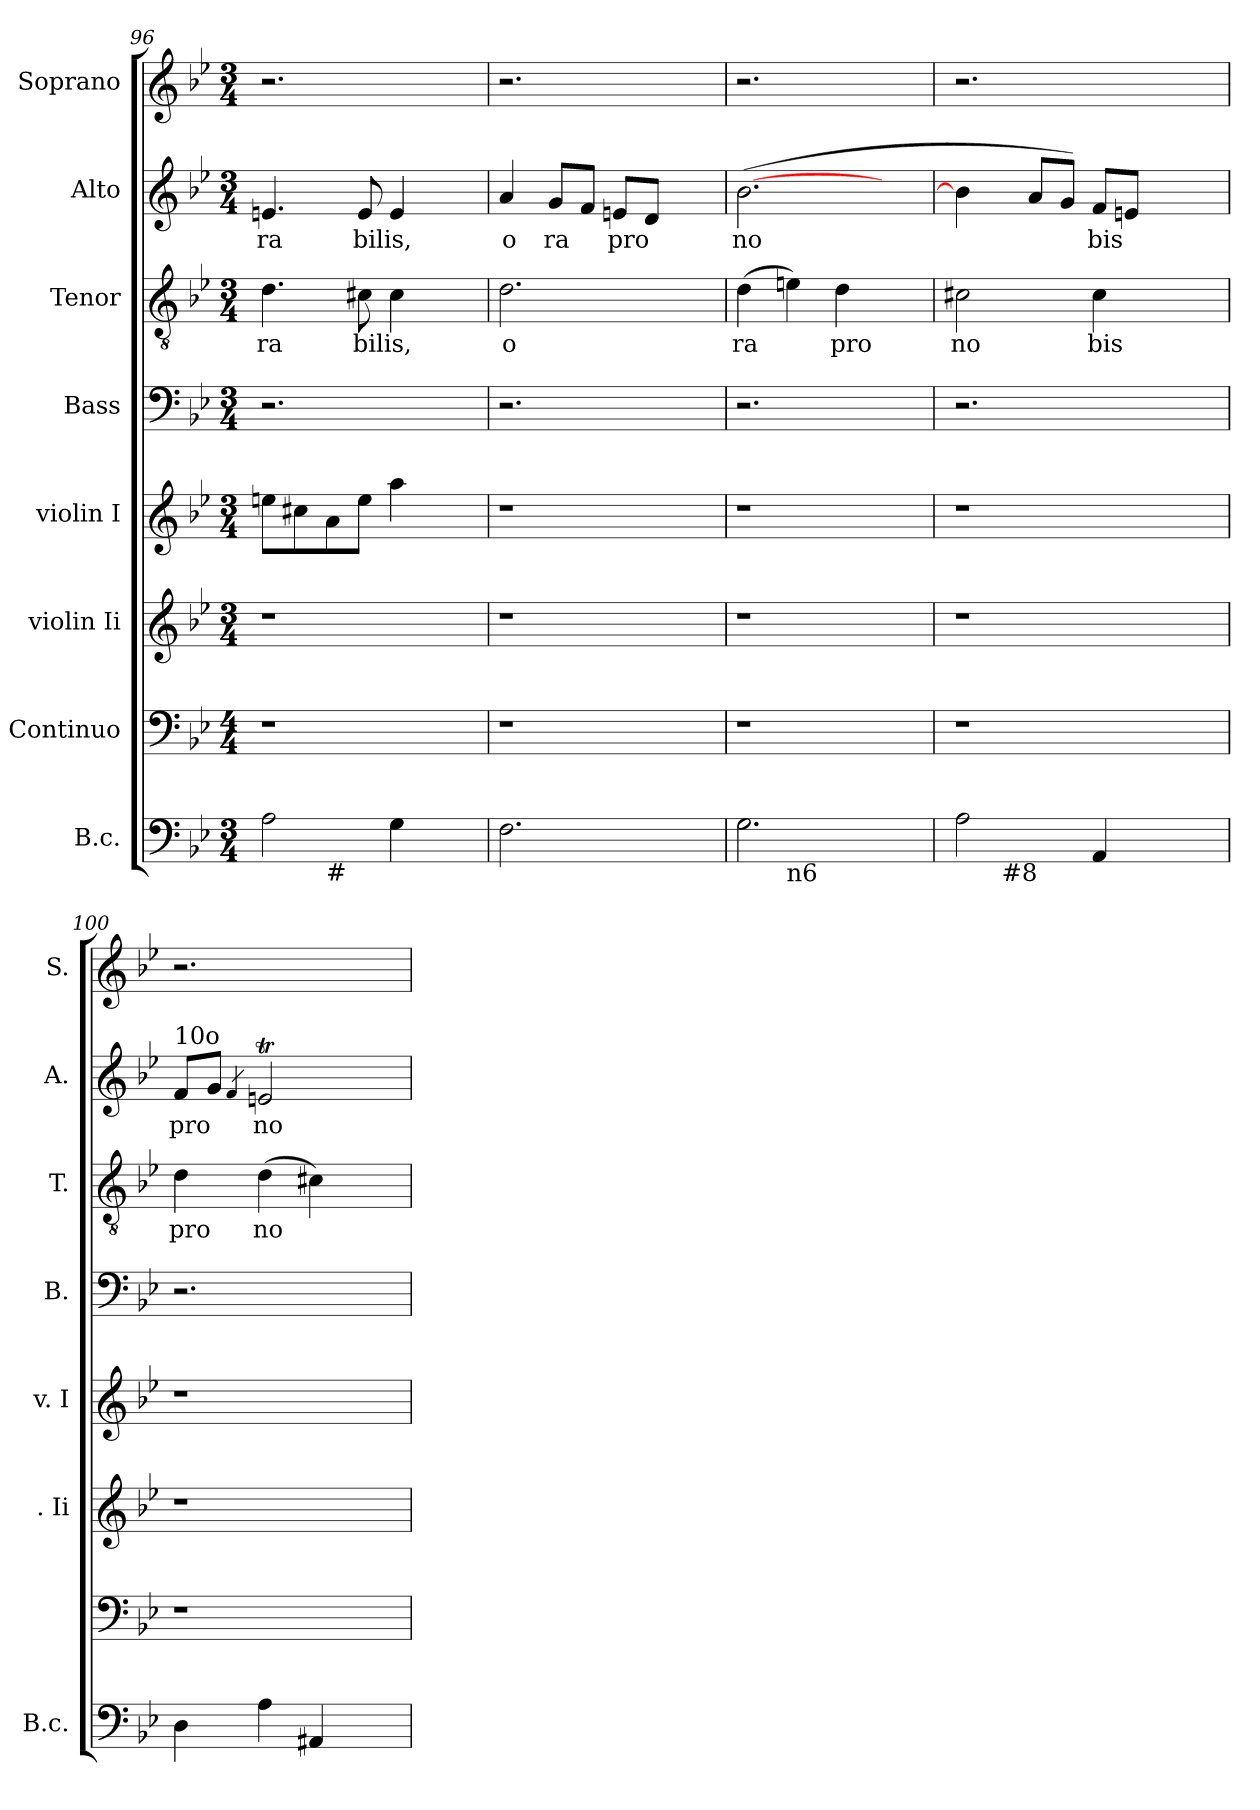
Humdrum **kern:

**kern	**kern	**kern	**kern	**kern	**kern	**text	**kern	**text	**kern
*part8	*part7	*part6	*part5	*part4	*part3	*part3	*part2	*part2	*part1
*staff8	*staff7	*staff6	*staff5	*staff4	*staff3	*staff3	*staff2	*staff2	*staff1
*I"B.c.	*I"Continuo	*I"violin Ii	*I"violin I	*I"Bass	*I"Tenor	*	*I"Alto	*	*I"Soprano
*I'B.c.	*	*I'. Ii	*I'v. I	*I'B.	*I'T.	*	*I'A.	*	*I'S.
*clefF4	*clefF4	*clefG2	*clefG2	*clefF4	*clefGv2	*	*clefG2	*	*clefG2
*k[b-e-]	*k[b-e-]	*k[b-e-]	*k[b-e-]	*k[b-e-]	*k[b-e-]	*	*k[b-e-]	*	*k[b-e-]
*B-:	*B-:	*B-:	*B-:	*B-:	*B-:	*	*B-:	*	*B-:
*M3/4	*M4/4	*M3/4	*M3/4	*M3/4	*M3/4	*	*M3/4	*	*M3/4
=96	=96	=96	=96	=96	=96	=96	=96	=96	=96
!	!	!LO:N:vis=1	!	!	!	!LO:LY:b:cj	!	!LO:LY:b:cj	!
*^	*	*	*	*	*	*	*	*	*
2A<\	4ryy	1r	2.r	8een\L	2.r	4.d\	ra	4.en/	ra	2.r
.	.	.	.	8cc#X\	.	.	.	.	.	.
!	!LO:TX:b:t=#	!	!	!	!	!	!	!	!	!
.	2.ryy	.	.	8a\	.	.	.	.	.	.
!	!	!	!	!	!	!	!LO:LY:b	!	!LO:LY:b	!
.	.	.	.	8ee\J	.	8c#X\	bilis,	8e/	bilis,	.
4G\	.	.	.	4aa\	.	4c#\	.	4e/	.	.
4ryy	.	.	4ryy	4ryy	4ryy	4ryy	.	4ryy	.	4ryy
=97	=97	=97	=97	=97	=97	=97	=97	=97	=97	=97
!	!	!	!LO:N:vis=1	!LO:N:vis=1	!	!	!LO:LY:b:cj	!	!LO:LY:b:cj	!
*v	*v	*	*	*	*	*	*	*	*	*
2.F\	1r	2.r	2.r	2.r	2.d\	o	4a/	o	2.r
!	!	!	!	!	!	!	!	!LO:LY:b:cj	!
.	.	.	.	.	.	.	8g/L	ra	.
.	.	.	.	.	.	.	8f/J	.	.
!	!	!	!	!	!	!	!	!LO:LY:b	!
.	.	.	.	.	.	.	8en/L	pro	.
.	.	.	.	.	.	.	8d/J	.	.
4ryy	.	4ryy	4ryy	4ryy	4ryy	.	4ryy	.	4ryy
=98	=98	=98	=98	=98	=98	=98	=98	=98	=98
!	!	!LO:N:vis=1	!LO:N:vis=1	!	!	!LO:LY:b:cj	!	!LO:LY:b:cj	!
*^	*	*	*	*	*	*	*	*	*
2.G<\	4ryy	1r	2.r	2.r	2.r	(>4d\	ra	(>[>2.b-\	no	2.r
!	!LO:TX:b:t=n6	!	!	!	!	!	!	!	!	!
.	2.ryy	.	.	.	.	4en\)	.	.	.	.
!	!	!	!	!	!	!	!LO:LY:b:cj	!	!	!
.	.	.	.	.	.	4d\	pro	.	.	.
4ryy	.	.	4ryy	4ryy	4ryy	4ryy	.	4ryy	.	4ryy
=99	=99	=99	=99	=99	=99	=99	=99	=99	=99	=99
!	!	!	!LO:N:vis=1	!LO:N:vis=1	!	!	!LO:LY:b:cj	!	!	!
2A\	8ryy	1r	2.r	2.r	2.r	2c#X\	no	4b-\]	.	2.r
.	32ryy	.	.	.	.	.	.	.	.	.
!	!LO:TX:b:t=#8	!	!	!	!	!	!	!	!	!
.	2ryy	.	.	.	.	.	.	.	.	.
.	.	.	.	.	.	.	.	8a/L	.	.
.	.	.	.	.	.	.	.	8g/J)	.	.
!	!	!	!	!	!	!	!LO:LY:b:cj	!	!LO:LY:b	!
4AA/	.	.	.	.	.	4c#\	bis	8f/L	bis	.
.	.	.	.	.	.	.	.	8en/J	.	.
.	4ryy	.	.	.	.	.	.	.	.	.
4ryy	.	.	4ryy	4ryy	4ryy	4ryy	.	4ryy	.	4ryy
.	16.ryy	.	.	.	.	.	.	.	.	.
!!LO:LB:g=z
=100	=100	=100	=100	=100	=100	=100	=100	=100	=100	=100
!	!	!	!	!	!	!	!	!LO:TX:a:t=10o	!	!
!	!	!	!LO:N:vis=1	!LO:N:vis=1	!	!	!LO:LY:b:cj	!	!LO:LY:b	!
*v	*v	*	*	*	*	*	*	*	*	*
4D\	1r	2.r	2.r	2.r	4d\	pro	8f/L	pro	2.r
.	.	.	.	.	.	.	8g/J	.	.
.	.	.	.	.	.	.	4qf/	.	.
!	!	!	!	!	!	!LO:LY:b	!	!LO:LY:b:cj	!
4A<\	.	.	.	.	(>4d\	no	2ent/	no	.
4AA#/	.	.	.	.	4c#X\)	.	.	.	.
4ryy	.	4ryy	4ryy	4ryy	4ryy	.	4ryy	.	4ryy
=	=	=	=	=	=	=	=	=	=
*-	*-	*-	*-	*-	*-	*-	*-	*-	*-
